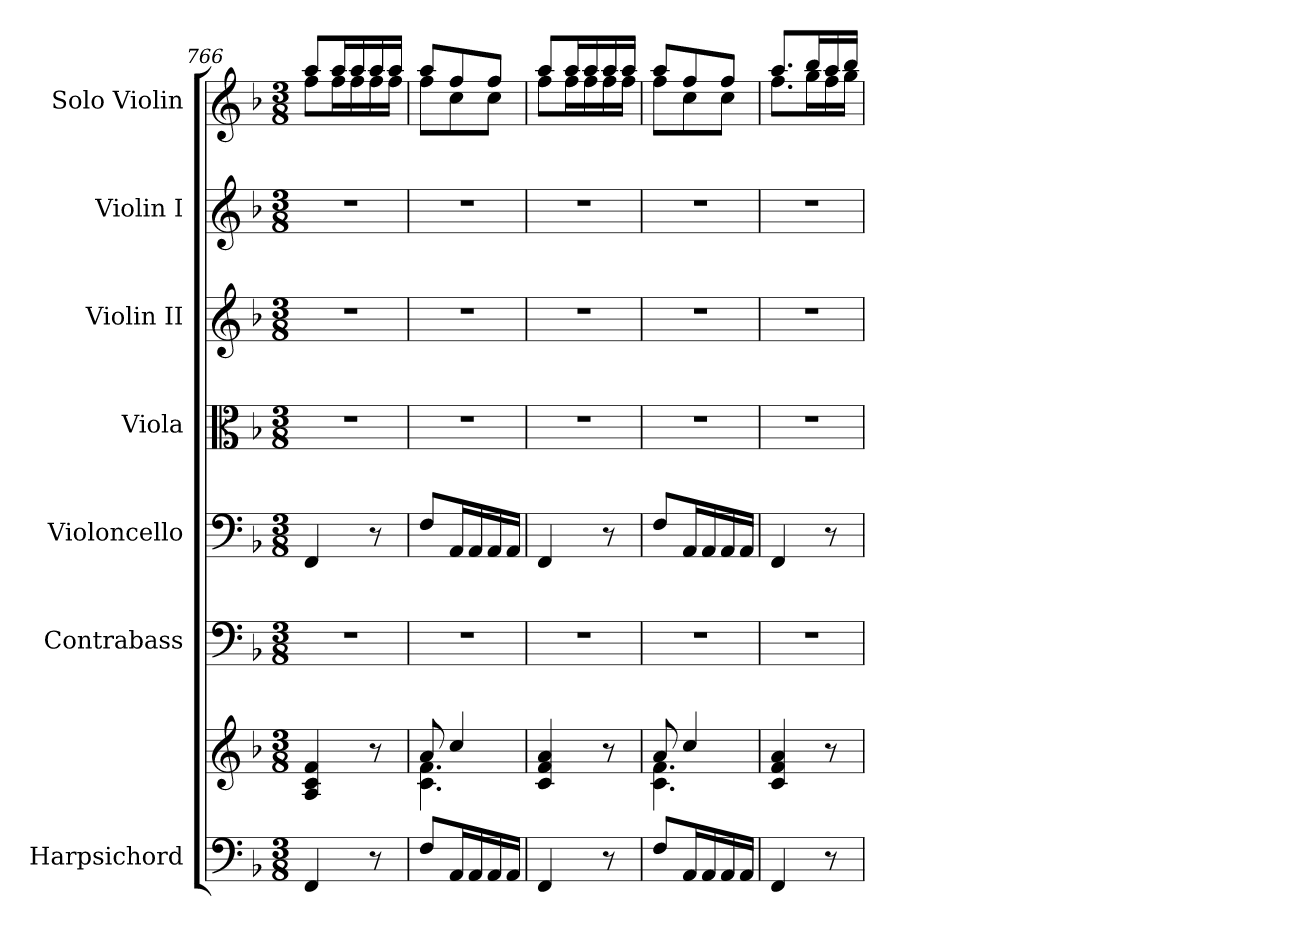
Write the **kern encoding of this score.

**kern	**kern	**kern	**kern	**kern	**kern	**kern	**kern
*part7	*part7	*part6	*part5	*part4	*part3	*part2	*part1
*staff8	*staff7	*staff6	*staff5	*staff4	*staff3	*staff2	*staff1
*I"Harpsichord	*	*I"Contrabass	*I"Violoncello	*I"Viola	*I"Violin II	*I"Violin I	*I"Solo Violin
*I'Hch.	*	*I'Cb.	*I'Vc.	*I'Vla.	*I'Vln. II	*I'Vln. I	*I'Vln.
!!LO:PB:g=z
*clefF4	*clefG2	*clefF4	*clefF4	*clefC3	*clefG2	*clefG2	*clefG2
*	*	*ITrd7c12	*	*	*	*	*
*k[b-]	*k[b-]	*k[b-]	*k[b-]	*k[b-]	*k[b-]	*k[b-]	*k[b-]
*M3/8	*M3/8	*M3/8	*M3/8	*M3/8	*M3/8	*M3/8	*M3/8
=766	=766	=766	=766	=766	=766	=766	=766
*	*	*	*	*	*	*	*^
4FF/	4A/ 4c/ 4f/	4.r	4FF/	4.r	4.r	4.r	8ff\L	8aa/L
.	.	.	.	.	.	.	16ff\L	16aa/L
.	.	.	.	.	.	.	16ff\	16aa/
8r	8r	.	8r	.	.	.	16ff\	16aa/
.	.	.	.	.	.	.	16ff\JJ	16aa/JJ
=767	=767	=767	=767	=767	=767	=767	=767	=767
*	*^	*	*	*	*	*	*	*
8F/L	8a/	4.c\ 4.f\	4.r	8F/L	4.r	4.r	4.r	8ff\L	8aa/L
16AA/L	4cc/	.	.	16AA/L	.	.	.	8cc\	8ff/
16AA/	.	.	.	16AA/	.	.	.	.	.
16AA/	.	.	.	16AA/	.	.	.	8cc\J	8ff/J
16AA/JJ	.	.	.	16AA/JJ	.	.	.	.	.
*	*v	*v	*	*	*	*	*	*	*
=768	=768	=768	=768	=768	=768	=768	=768	=768
4FF/	4c/ 4f/ 4a/	4.r	4FF/	4.r	4.r	4.r	8ff\L	8aa/L
.	.	.	.	.	.	.	16ff\L	16aa/L
.	.	.	.	.	.	.	16ff\	16aa/
8r	8r	.	8r	.	.	.	16ff\	16aa/
.	.	.	.	.	.	.	16ff\JJ	16aa/JJ
=769	=769	=769	=769	=769	=769	=769	=769	=769
*	*^	*	*	*	*	*	*	*
8F/L	8a/	4.c\ 4.f\	4.r	8F/L	4.r	4.r	4.r	8ff\L	8aa/L
16AA/L	4cc/	.	.	16AA/L	.	.	.	8cc\	8ff/
16AA/	.	.	.	16AA/	.	.	.	.	.
16AA/	.	.	.	16AA/	.	.	.	8cc\J	8ff/J
16AA/JJ	.	.	.	16AA/JJ	.	.	.	.	.
*	*v	*v	*	*	*	*	*	*	*
=770	=770	=770	=770	=770	=770	=770	=770	=770
4FF/	4c/ 4f/ 4a/	4.r	4FF/	4.r	4.r	4.r	8.ff\L	8.aa/L
.	.	.	.	.	.	.	16gg\L	16bb-/L
8r	8r	.	8r	.	.	.	16ff\	16aa/
.	.	.	.	.	.	.	16gg\JJ	16bb-/JJ
*	*	*	*	*	*	*	*v	*v
=	=	=	=	=	=	=	=
*-	*-	*-	*-	*-	*-	*-	*-
